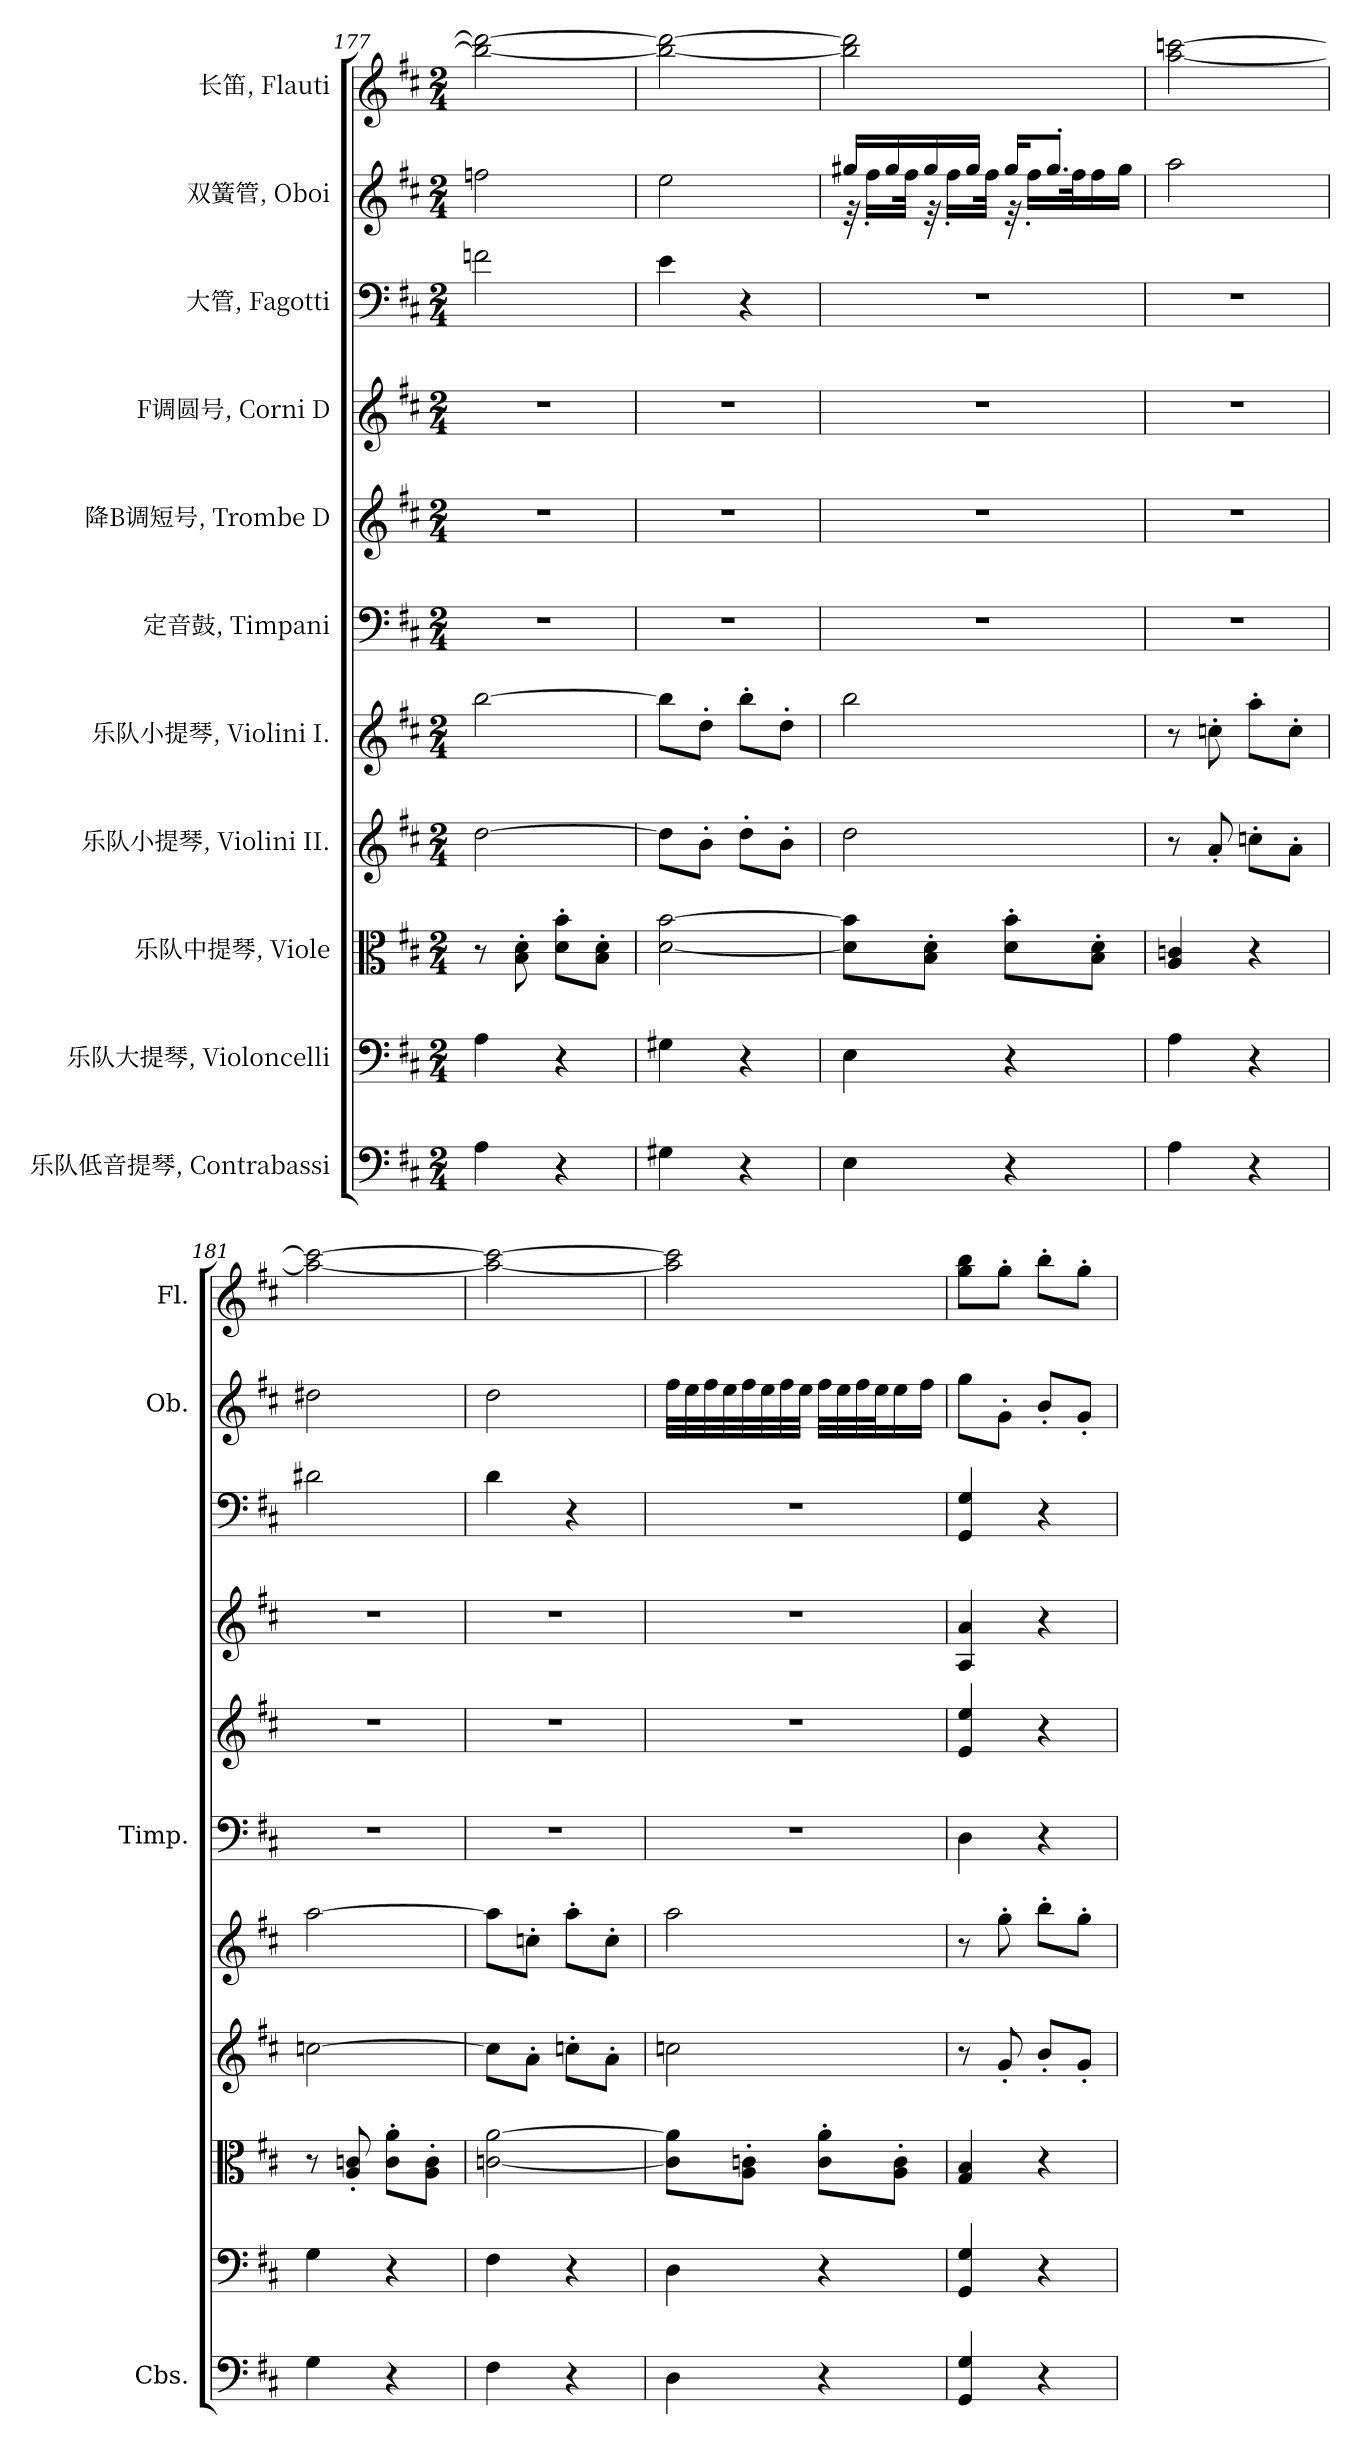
**kern	**kern	**kern	**kern	**kern	**kern	**kern	**kern	**kern	**kern	**kern
*part11	*part10	*part9	*part8	*part7	*part6	*part5	*part4	*part3	*part2	*part1
*staff11	*staff10	*staff9	*staff8	*staff7	*staff6	*staff5	*staff4	*staff3	*staff2	*staff1
*I"乐队低音提琴, Contrabassi	*I"乐队大提琴, Violoncelli	*I"乐队中提琴, Viole	*I"乐队小提琴, Violini II.	*I"乐队小提琴, Violini I.	*I"定音鼓, Timpani	*I"降B调短号, Trombe D	*I"F调圆号, Corni D	*I"大管, Fagotti	*I"双簧管, Oboi	*I"长笛, Flauti
*I'Cbs.	*	*	*	*	*I'Timp.	*	*	*	*I'Ob.	*I'Fl.
!!LO:PB:g=z
*clefF4	*clefF4	*clefC3	*clefG2	*clefG2	*clefF4	*clefG2	*clefG2	*clefF4	*clefG2	*clefG2
*ITrd7c12	*	*	*	*	*	*ITrd1c2	*ITrd4c7	*	*	*
*k[f#c#]	*k[f#c#]	*k[f#c#]	*k[f#c#]	*k[f#c#]	*k[f#c#]	*k[]	*k[f#]	*k[f#c#]	*k[f#c#]	*k[f#c#]
*M2/4	*M2/4	*M2/4	*M2/4	*M2/4	*M2/4	*M2/4	*M2/4	*M2/4	*M2/4	*M2/4
=177	=177	=177	=177	=177	=177	=177	=177	=177	=177	=177
4AA\	4A\	8r	[2dd\	[2bb\	2r	2r	2r	2fn\	2ffn\	2bb\_ 2ddd\_
.	.	8B\' 8d\'	.	.	.	.	.	.	.	.
4r	4r	8d\' 8b\'L	.	.	.	.	.	.	.	.
.	.	8B\' 8d\'J	.	.	.	.	.	.	.	.
=178	=178	=178	=178	=178	=178	=178	=178	=178	=178	=178
4GG#X\	4G#X\	[2d\ [2b\	8dd\L]	8bb\L]	2r	2r	2r	4e\	2ee\	2bb\_ 2ddd\_
.	.	.	8b'\J	8dd'\J	.	.	.	.	.	.
4r	4r	.	8dd'\L	8bb'\L	.	.	.	4r	.	.
.	.	.	8b'\J	8dd'\J	.	.	.	.	.	.
=179	=179	=179	=179	=179	=179	=179	=179	=179	=179	=179
*	*	*	*	*	*	*	*	*	*^	*
4EE\	4E\	8d\] 8b\]L	2dd\	2bb\	2r	2r	2r	2r	16gg#X/LL	32r	2bb\] 2ddd\]
.	.	.	.	.	.	.	.	.	.	16ff#'\LL	.
.	.	.	.	.	.	.	.	.	16gg#/	.	.
.	.	.	.	.	.	.	.	.	.	32ff#\JJk	.
.	.	8B\' 8d\'J	.	.	.	.	.	.	16gg#/	32r	.
.	.	.	.	.	.	.	.	.	.	16ff#'\LL	.
.	.	.	.	.	.	.	.	.	16gg#/JJ	.	.
.	.	.	.	.	.	.	.	.	.	32ff#\JJk	.
4r	4r	8d\' 8b\'L	.	.	.	.	.	.	16gg#/KL	32r	.
.	.	.	.	.	.	.	.	.	.	16ff#'\LL	.
.	.	.	.	.	.	.	.	.	8.gg#'/J	.	.
.	.	.	.	.	.	.	.	.	.	32ff#\K	.
.	.	8B\' 8d\'J	.	.	.	.	.	.	.	16ff#\	.
.	.	.	.	.	.	.	.	.	.	16gg#\JJ	.
*	*	*	*	*	*	*	*	*	*v	*v	*
=180	=180	=180	=180	=180	=180	=180	=180	=180	=180	=180
4AA\	4A\	4A/ 4cn/	8r	8r	2r	2r	2r	2r	2aa\	[2aa\ [2cccn\
.	.	.	8a'/	8ccn'\	.	.	.	.	.	.
4r	4r	4r	8ccn'\L	8aa'\L	.	.	.	.	.	.
.	.	.	8a'\J	8cc'\J	.	.	.	.	.	.
=181	=181	=181	=181	=181	=181	=181	=181	=181	=181	=181
4GG\	4G\	8r	[2ccn\	[2aa\	2r	2r	2r	2d#X\	2dd#X\	2aa\_ 2ccc\_
.	.	8A/' 8cn/'	.	.	.	.	.	.	.	.
4r	4r	8c\' 8a\'L	.	.	.	.	.	.	.	.
.	.	8A\' 8c\'J	.	.	.	.	.	.	.	.
!!LO:PB:g=z
=182	=182	=182	=182	=182	=182	=182	=182	=182	=182	=182
4FF#\	4F#\	[2cn\ [2a\	8cc\L]	8aa\L]	2r	2r	2r	4d\	2dd\	2aa\_ 2ccc\_
.	.	.	8a'\J	8ccn'\J	.	.	.	.	.	.
4r	4r	.	8ccn'\L	8aa'\L	.	.	.	4r	.	.
.	.	.	8a'\J	8cc'\J	.	.	.	.	.	.
=183	=183	=183	=183	=183	=183	=183	=183	=183	=183	=183
4DD\	4D\	8c\] 8a\]L	2ccn\	2aa\	2r	2r	2r	2r	32ff#\LLL	2aa\] 2ccc\]
.	.	.	.	.	.	.	.	.	32ee\	.
.	.	.	.	.	.	.	.	.	32ff#\	.
.	.	.	.	.	.	.	.	.	32ee\	.
.	.	8A\' 8cn\'J	.	.	.	.	.	.	32ff#\	.
.	.	.	.	.	.	.	.	.	32ee\	.
.	.	.	.	.	.	.	.	.	32ff#\	.
.	.	.	.	.	.	.	.	.	32ee\JJJ	.
4r	4r	8c\' 8a\'L	.	.	.	.	.	.	32ff#\LLL	.
.	.	.	.	.	.	.	.	.	32ee\	.
.	.	.	.	.	.	.	.	.	32ff#\	.
.	.	.	.	.	.	.	.	.	32ee\J	.
.	.	8A\' 8c\'J	.	.	.	.	.	.	16ee\	.
.	.	.	.	.	.	.	.	.	16ff#\JJ	.
=184	=184	=184	=184	=184	=184	=184	=184	=184	=184	=184
4GGG/ 4GG/	4GG/ 4G/	4G/ 4B/	8r	8r	4D\	4d/ 4dd/	4D/ 4d/	4GG/ 4G/	8gg\L	8gg\ 8bb\L
.	.	.	8g'/	8gg'\	.	.	.	.	8g'\J	8gg'\J
4r	4r	4r	8b'/L	8bb'\L	4r	4r	4r	4r	8b'/L	8bb'\L
.	.	.	8g'/J	8gg'\J	.	.	.	.	8g'/J	8gg'\J
=	=	=	=	=	=	=	=	=	=	=
*-	*-	*-	*-	*-	*-	*-	*-	*-	*-	*-
